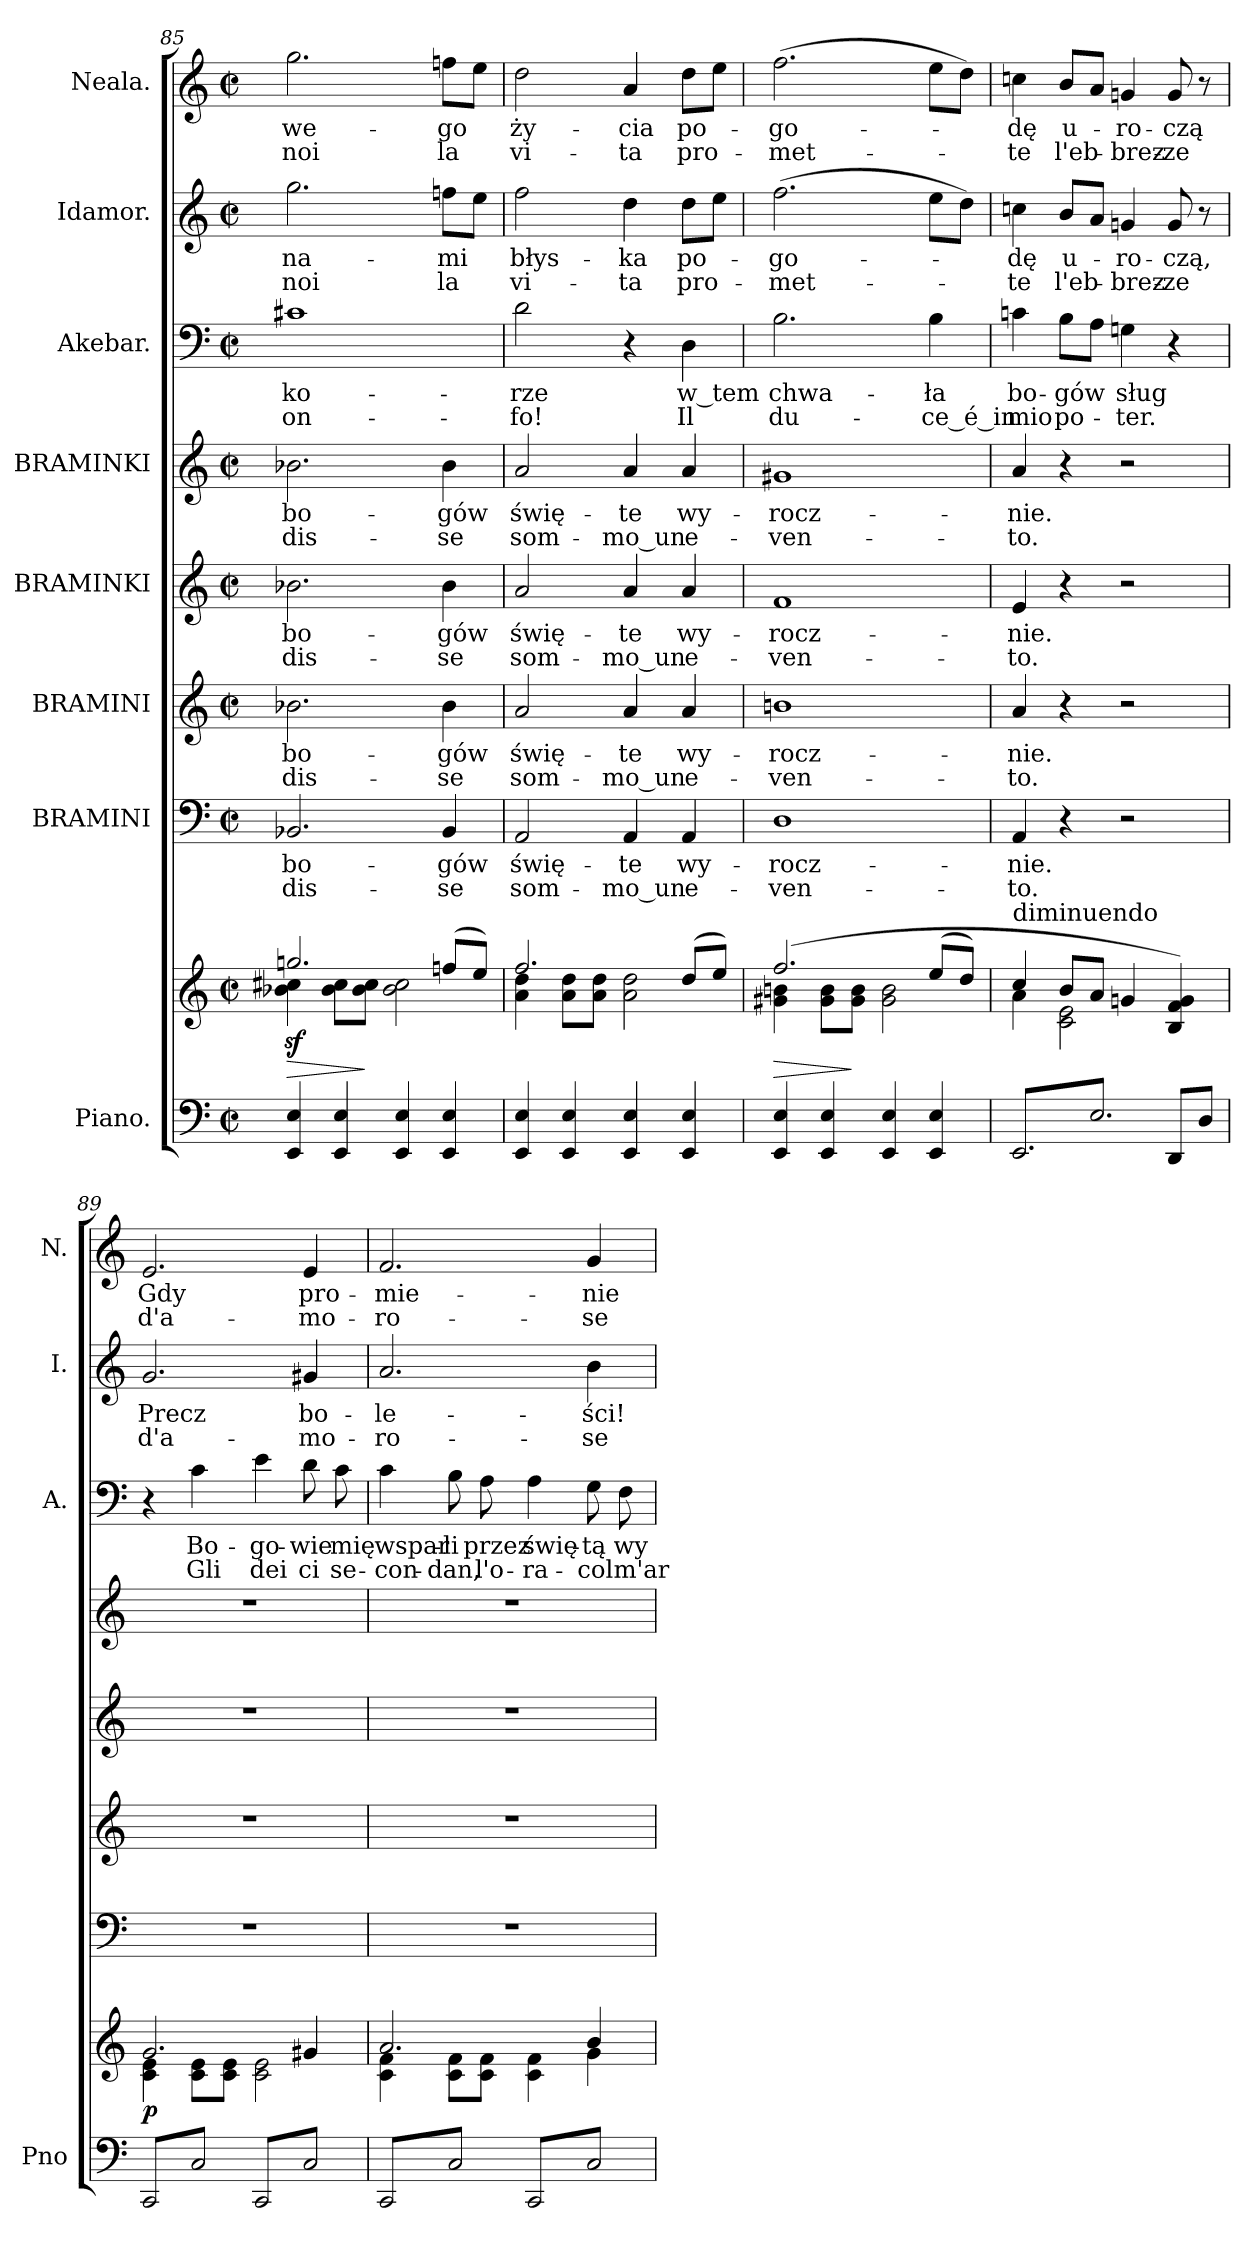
**kern	**kern	**dynam	**kern	**text	**text	**kern	**text	**text	**kern	**text	**text	**kern	**text	**text	**kern	**text	**text	**kern	**text	**text	**kern	**text	**text
*part8	*part8	*part8	*part7	*part7	*part7	*part6	*part6	*part6	*part5	*part5	*part5	*part4	*part4	*part4	*part3	*part3	*part3	*part2	*part2	*part2	*part1	*part1	*part1
*staff9	*staff8	*staff8/9	*staff7	*staff7	*staff7	*staff6	*staff6	*staff6	*staff5	*staff5	*staff5	*staff4	*staff4	*staff4	*staff3	*staff3	*staff3	*staff2	*staff2	*staff2	*staff1	*staff1	*staff1
*I"Piano.	*	*	*I"BRAMINI	*	*	*I"BRAMINI	*	*	*I"BRAMINKI	*	*	*I"BRAMINKI	*	*	*I"Akebar.	*	*	*I"Idamor.	*	*	*I"Neala.	*	*
*I'Pno	*	*	*	*	*	*	*	*	*	*	*	*	*	*	*I'A.	*	*	*I'I.	*	*	*I'N.	*	*
*clefF4	*clefG2	*	*clefF4	*	*	*clefG2	*	*	*clefG2	*	*	*clefG2	*	*	*clefF4	*	*	*clefG2	*	*	*clefG2	*	*
*	*	*	*	*	*	*ITrd8c12	*	*	*	*	*	*	*	*	*	*	*	*ITrd8c12	*	*	*	*	*
*k[]	*k[]	*	*k[]	*	*	*k[]	*	*	*k[]	*	*	*k[]	*	*	*k[]	*	*	*k[]	*	*	*k[]	*	*
*a:	*a:	*	*a:	*	*	*a:	*	*	*a:	*	*	*a:	*	*	*a:	*	*	*a:	*	*	*a:	*	*
*M2/2	*M2/2	*	*M2/2	*	*	*M2/2	*	*	*M2/2	*	*	*M2/2	*	*	*M2/2	*	*	*M2/2	*	*	*M2/2	*	*
*met(c|)	*met(c|)	*	*met(c|)	*	*	*met(c|)	*	*	*met(c|)	*	*	*met(c|)	*	*	*met(c|)	*	*	*met(c|)	*	*	*met(c|)	*	*
=85	=85	=85	=85	=85	=85	=85	=85	=85	=85	=85	=85	=85	=85	=85	=85	=85	=85	=85	=85	=85	=85	=85	=85
*	*^	*	*	*	*	*	*	*	*	*	*	*	*	*	*	*	*	*	*	*	*	*	*
!	!	!	!LO:HP:b	!	!	!	!	!	!	!	!	!	!	!	!	!	!	!	!	!	!	!	!	!
4EE/ 4E/	2.ggn/	4b-Xz\ 4cc#Xz\	>	2.BB-X/	bo-	-dis-	2.B-X\	bo-	-dis-	2.b-X\	bo-	-dis-	2.b-X\	bo-	-dis-	1c#X	-ko-	-on-	2.g\	na-	noi	2.gg\	-we-	noi
4EE/ 4E/	.	8b-\ 8cc#\L	.	.	.	.	.	.	.	.	.	.	.	.	.	.	.	.	.	.	.	.	.	.
.	.	8b-\ 8cc#\J	]	.	.	.	.	.	.	.	.	.	.	.	.	.	.	.	.	.	.	.	.	.
4EE/ 4E/	.	2b-\ 2cc#\	.	.	.	.	.	.	.	.	.	.	.	.	.	.	.	.	.	.	.	.	.	.
4EE/ 4E/	(8ffn/L	.	.	4BB-/	-gów	-se	4B-\	-gów	-se	4b-\	-gów	-se	4b-\	-gów	-se	.	.	.	8fn\L	-mi	la	8ffn\L	-go	la
.	8ee/J)	.	.	.	.	.	.	.	.	.	.	.	.	.	.	.	.	.	8e\J	.	.	8ee\J	.	.
=86	=86	=86	=86	=86	=86	=86	=86	=86	=86	=86	=86	=86	=86	=86	=86	=86	=86	=86	=86	=86	=86	=86	=86	=86
4EE/ 4E/	2.ff/	4a\ 4dd\	.	2AA/	świę-	som-	2A/	świę-	som-	2a/	świę-	som-	2a/	świę-	som-	2d\	-rze	-fo!	2f\	błys-	vi-	2dd\	ży-	vi-
4EE/ 4E/	.	8a\ 8dd\L	.	.	.	.	.	.	.	.	.	.	.	.	.	.	.	.	.	.	.	.	.	.
.	.	8a\ 8dd\J	.	.	.	.	.	.	.	.	.	.	.	.	.	.	.	.	.	.	.	.	.	.
4EE/ 4E/	.	2a\ 2dd\	.	4AA/	-te	-mo_un	4A/	-te	-mo_un	4a/	-te	-mo_un	4a/	-te	-mo_un	4r	.	.	4d\	-ka	-ta	4a/	-cia	-ta
4EE/ 4E/	(8dd/L	.	.	4AA/	wy-	e-	4A/	wy-	e-	4a/	wy-	e-	4a/	wy-	e-	4D\	w_tem	Il	8d\L	po-	pro-	8dd\L	po-	pro-
.	8ee/J)	.	.	.	.	.	.	.	.	.	.	.	.	.	.	.	.	.	8e\J	.	.	8ee\J	.	.
=87	=87	=87	=87	=87	=87	=87	=87	=87	=87	=87	=87	=87	=87	=87	=87	=87	=87	=87	=87	=87	=87	=87	=87	=87
!	!	!	!LO:HP:b	!	!	!	!	!	!	!	!	!	!	!	!	!	!	!	!	!	!	!	!	!
4EE/ 4E/	(2.ff/	4g#X\ 4bn\	>	1D	-rocz-	-ven-	1Bn	-rocz-	-ven-	1f	-rocz-	-ven-	1g#X	-rocz-	-ven-	2.B\	chwa-	du-	(2.f\	-go-	-met-	(2.ff\	-go-	-met-
4EE/ 4E/	.	8g#\ 8b\L	.	.	.	.	.	.	.	.	.	.	.	.	.	.	.	.	.	.	.	.	.	.
.	.	8g#\ 8b\J	]	.	.	.	.	.	.	.	.	.	.	.	.	.	.	.	.	.	.	.	.	.
4EE/ 4E/	.	2g#\ 2b\	.	.	.	.	.	.	.	.	.	.	.	.	.	.	.	.	.	.	.	.	.	.
4EE/ 4E/	(8ee/L	.	.	.	.	.	.	.	.	.	.	.	.	.	.	4B\	-ła	-ce_é_in	8e\L	.	.	8ee\L	.	.
.	8dd/J)	.	.	.	.	.	.	.	.	.	.	.	.	.	.	.	.	.	8d\J)	.	.	8dd\J)	.	.
=88	=88	=88	=88	=88	=88	=88	=88	=88	=88	=88	=88	=88	=88	=88	=88	=88	=88	=88	=88	=88	=88	=88	=88	=88
!	!LO:TX:t=diminuendo	!	!	!	!	!	!	!	!	!	!	!	!	!	!	!	!	!	!	!	!	!	!	!
*tremolo	*	*	*	*	*	*	*	*	*	*	*	*	*	*	*	*	*	*	*	*	*	*	*	*
8EE/L	4cc/	4a\	.	4AA/	-nie.	-to.	4A/	-nie.	-to.	4e/	-nie.	-to.	4a/	-nie.	-to.	4cn\	bo-	mio	4cn\	-dę	-te	4ccn\	-dę	-te
8E/	.	.	.	.	.	.	.	.	.	.	.	.	.	.	.	.	.	.	.	.	.	.	.	.
8EE/	8b/L	2c\ 2e\	.	4r	.	.	4r	.	.	4r	.	.	4r	.	.	8B\L	-gów	po-	8B/L	u-	l'eb-	8b/L	u-	l'eb-
8E/	8a/J	.	.	.	.	.	.	.	.	.	.	.	.	.	.	8A\J	.	.	8A/J	.	.	8a/J	.	.
8EE/	4gn/	.	.	2r	.	.	2r	.	.	2r	.	.	2r	.	.	4Gn\	sług	-ter.	4Gn/	-ro-	-brez-	4gn/	-ro-	-brez-
8E/J	.	.	.	.	.	.	.	.	.	.	.	.	.	.	.	.	.	.	.	.	.	.	.	.
*Xtremolo	*	*	*	*	*	*	*	*	*	*	*	*	*	*	*	*	*	*	*	*	*	*	*	*
8DD/L	4B/ 4f/ 4g/)	4ryy	.	.	.	.	.	.	.	.	.	.	.	.	.	4r	.	.	8G/	-czą,	-ze	8g/	-czą	-ze
8D/J	.	.	.	.	.	.	.	.	.	.	.	.	.	.	.	.	.	.	8r	.	.	8r	.	.
=89	=89	=89	=89	=89	=89	=89	=89	=89	=89	=89	=89	=89	=89	=89	=89	=89	=89	=89	=89	=89	=89	=89	=89	=89
*tremolo	*	*	*	*	*	*	*	*	*	*	*	*	*	*	*	*	*	*	*	*	*	*	*	*
8CC/L	2.g/	4c\ 4e\	p	1r	.	.	1r	.	.	1r	.	.	1r	.	.	4r	.	.	2.G/	Precz	d'a-	2.e/	Gdy	d'a-
8C/	.	.	.	.	.	.	.	.	.	.	.	.	.	.	.	.	.	.	.	.	.	.	.	.
8CC/	.	8c\ 8e\L	.	.	.	.	.	.	.	.	.	.	.	.	.	4c\	Bo-	Gli	.	.	.	.	.	.
8C/J	.	8c\ 8e\J	.	.	.	.	.	.	.	.	.	.	.	.	.	.	.	.	.	.	.	.	.	.
8CC/L	.	2c\ 2e\	.	.	.	.	.	.	.	.	.	.	.	.	.	4e\	-go-	dei	.	.	.	.	.	.
8C/	.	.	.	.	.	.	.	.	.	.	.	.	.	.	.	.	.	.	.	.	.	.	.	.
8CC/	4g#X/	.	.	.	.	.	.	.	.	.	.	.	.	.	.	8d\	-wie	ci	4G#X/	bo-	-mo-	4e/	pro-	-mo-
8C/J	.	.	.	.	.	.	.	.	.	.	.	.	.	.	.	8c\	mię	se-	.	.	.	.	.	.
=90	=90	=90	=90	=90	=90	=90	=90	=90	=90	=90	=90	=90	=90	=90	=90	=90	=90	=90	=90	=90	=90	=90	=90	=90
8CC/L	2.a/	4c\ 4f\	.	1r	.	.	1r	.	.	1r	.	.	1r	.	.	4c\	wspar-	-con-	2.A/	-le-	-ro-	2.f/	-mie-	-ro-
8C/	.	.	.	.	.	.	.	.	.	.	.	.	.	.	.	.	.	.	.	.	.	.	.	.
8CC/	.	8c\ 8f\L	.	.	.	.	.	.	.	.	.	.	.	.	.	8B\	-li	-dan,	.	.	.	.	.	.
8C/J	.	8c\ 8f\J	.	.	.	.	.	.	.	.	.	.	.	.	.	8A\	przez	l'o-	.	.	.	.	.	.
8CC/L	.	4c\ 4f\	.	.	.	.	.	.	.	.	.	.	.	.	.	4A\	świę-	-ra-	.	.	.	.	.	.
8C/	.	.	.	.	.	.	.	.	.	.	.	.	.	.	.	.	.	.	.	.	.	.	.	.
8CC/	4b/	4g\	.	.	.	.	.	.	.	.	.	.	.	.	.	8G\	-tą	-col	4B\	-ści!	-se	4g/	-nie	-se
8C/J	.	.	.	.	.	.	.	.	.	.	.	.	.	.	.	8F\	wy-	m'ar-	.	.	.	.	.	.
*Xtremolo	*	*	*	*	*	*	*	*	*	*	*	*	*	*	*	*	*	*	*	*	*	*	*	*
.	.	.	.	.	.	.	.	.	.	.	.	.	.	.	.	.	.	.	.	.	.	.	.	.
.	.	.	.	.	.	.	.	.	.	.	.	.	.	.	.	.	.	.	.	.	.	.	.	.
*	*v	*v	*	*	*	*	*	*	*	*	*	*	*	*	*	*	*	*	*	*	*	*	*	*
=	=	=	=	=	=	=	=	=	=	=	=	=	=	=	=	=	=	=	=	=	=	=	=
*-	*-	*-	*-	*-	*-	*-	*-	*-	*-	*-	*-	*-	*-	*-	*-	*-	*-	*-	*-	*-	*-	*-	*-
